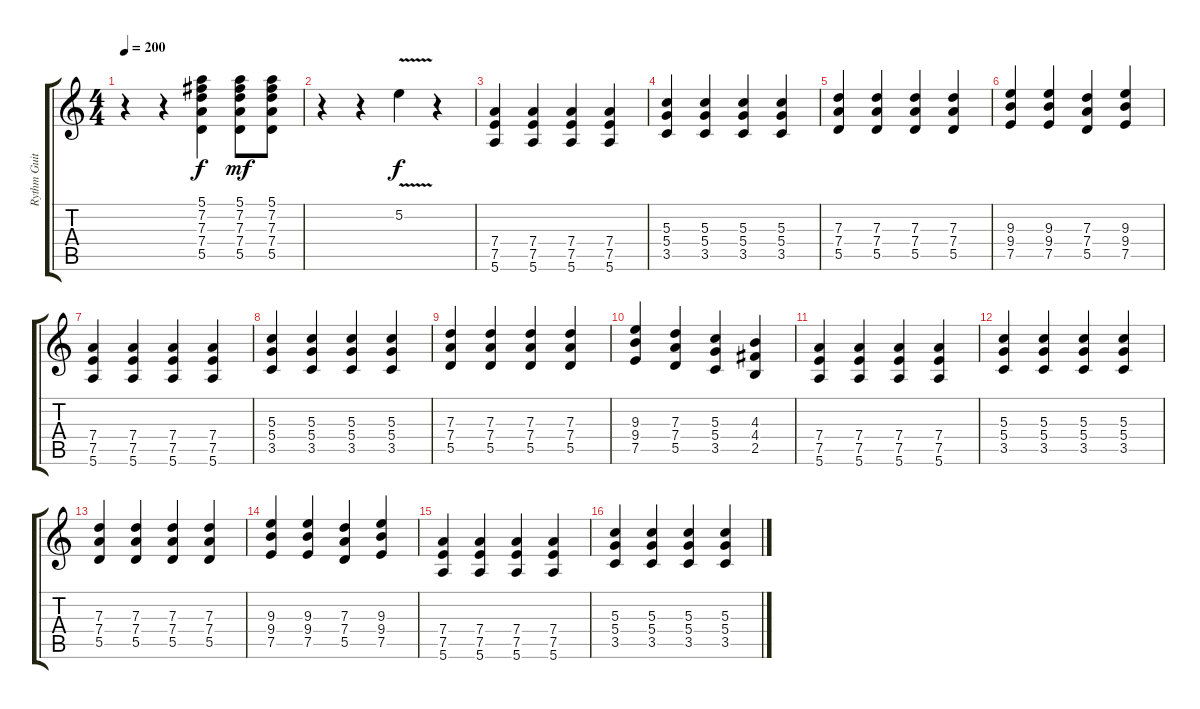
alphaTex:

\track ("Rythm Guitar" "Rythm Guit") {instrument distortionguitar}
\staff {score tabs}
\tuning (E4 B3 G3 D3 A2 E2) {hide}
\ts (4 4)
\tempo 200
\clef g2
\ks c
r.4{dy mf} r.4 (5.1 7.2 7.3 7.4 5.5).4{dy f} (5.1 7.2 7.3 7.4 5.5).8{dy mf} (5.1 7.2 7.3 7.4 5.5).8 |
r.4 r.4 5.2{v}.4{dy f} r.4 |
(7.4 7.5 5.6).4 (7.4 7.5 5.6).4 (7.4 7.5 5.6).4 (7.4 7.5 5.6).4 |
(5.3 5.4 3.5).4 (5.3 5.4 3.5).4 (5.3 5.4 3.5).4 (5.3 5.4 3.5).4 |
(7.3 7.4 5.5).4 (7.3 7.4 5.5).4 (7.3 7.4 5.5).4 (7.3 7.4 5.5).4 |
(9.3 9.4 7.5).4 (9.3 9.4 7.5).4 (7.3 7.4 5.5).4 (9.3 9.4 7.5).4 |
(7.4 7.5 5.6).4 (7.4 7.5 5.6).4 (7.4 7.5 5.6).4 (7.4 7.5 5.6).4 |
(5.3 5.4 3.5).4 (5.3 5.4 3.5).4 (5.3 5.4 3.5).4 (5.3 5.4 3.5).4 |
(7.3 7.4 5.5).4 (7.3 7.4 5.5).4 (7.3 7.4 5.5).4 (7.3 7.4 5.5).4 |
(9.3 9.4 7.5).4 (7.3 7.4 5.5).4 (5.3 5.4 3.5).4 (4.3 4.4 2.5).4 |
(7.4 7.5 5.6).4 (7.4 7.5 5.6).4 (7.4 7.5 5.6).4 (7.4 7.5 5.6).4 |
(5.3 5.4 3.5).4 (5.3 5.4 3.5).4 (5.3 5.4 3.5).4 (5.3 5.4 3.5).4 |
(7.3 7.4 5.5).4 (7.3 7.4 5.5).4 (7.3 7.4 5.5).4 (7.3 7.4 5.5).4 |
(9.3 9.4 7.5).4 (9.3 9.4 7.5).4 (7.3 7.4 5.5).4 (9.3 9.4 7.5).4 |
(7.4 7.5 5.6).4 (7.4 7.5 5.6).4 (7.4 7.5 5.6).4 (7.4 7.5 5.6).4 |
(5.3 5.4 3.5).4 (5.3 5.4 3.5).4 (5.3 5.4 3.5).4 (5.3 5.4 3.5).4
